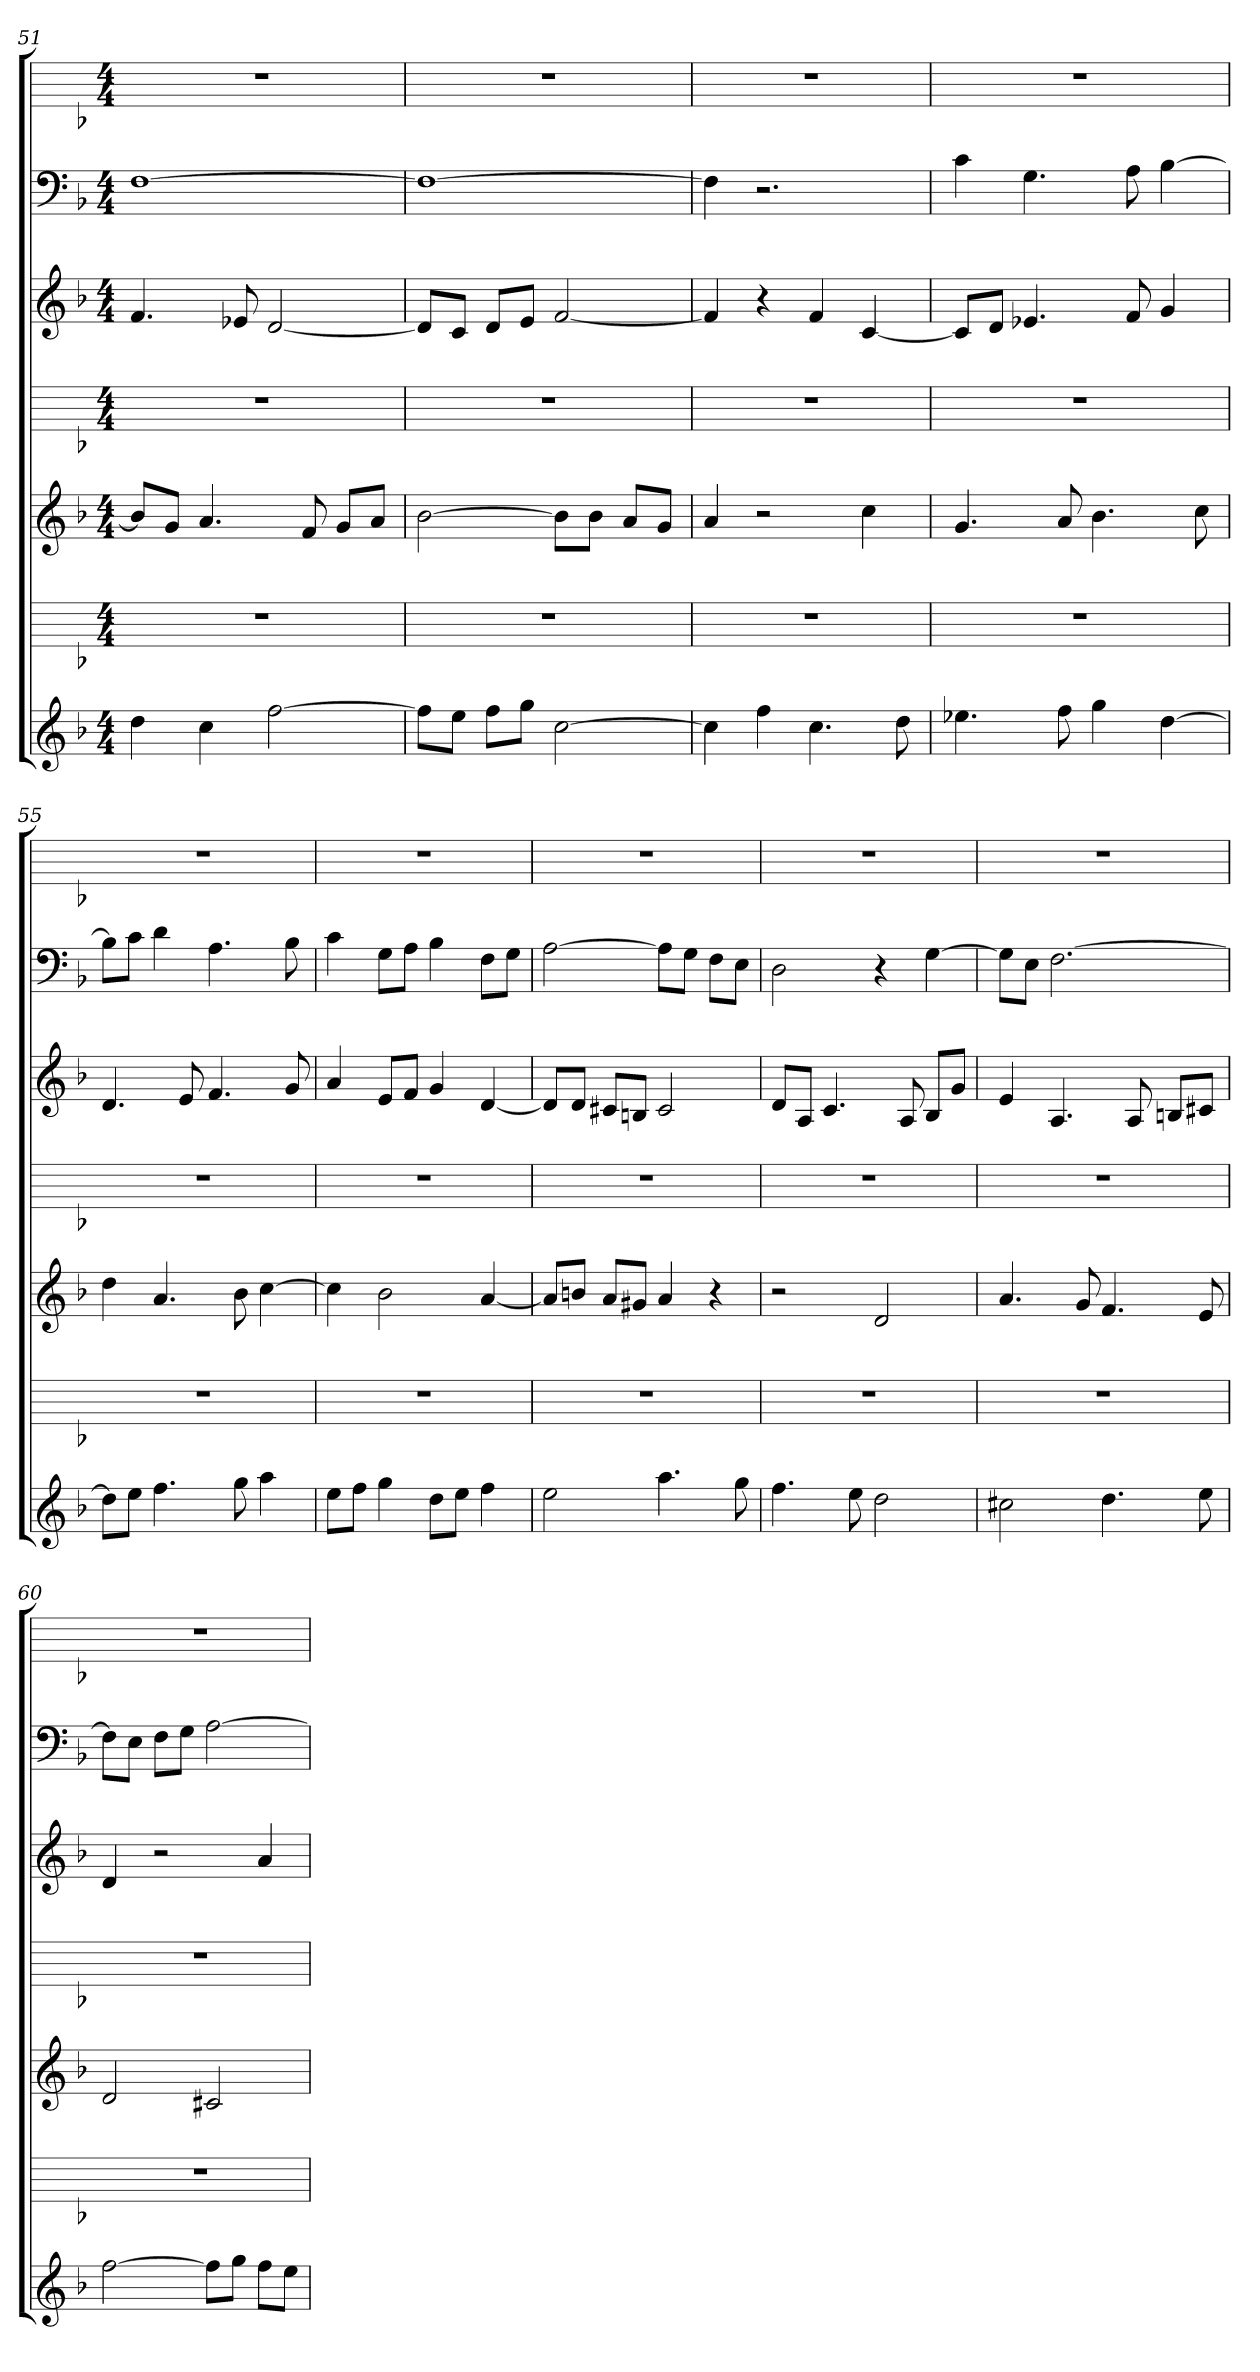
**kern	**kern	**kern	**kern	**kern	**kern	**kern
*part7	*part6	*part5	*part4	*part3	*part2	*part1
*staff7	*staff6	*staff5	*staff4	*staff3	*staff2	*staff1
*k[b-]	*k[b-]	*k[b-]	*k[b-]	*k[b-]	*k[b-]	*k[b-]
*d:	*d:	*d:	*d:	*d:	*d:	*d:
*M4/4	*M4/4	*M4/4	*M4/4	*M4/4	*M4/4	*M4/4
=51	=51	=51	=51	=51	=51	=51
4dd	1r	8b-L]	1r	4.f	[1F	1r
.	.	8gJ	.	.	.	.
4cc	.	4.a	.	.	.	.
.	.	.	.	8e-X	.	.
[2ff	.	.	.	[2d	.	.
.	.	8f	.	.	.	.
.	.	8gL	.	.	.	.
.	.	8aJ	.	.	.	.
=52	=52	=52	=52	=52	=52	=52
8ffL]	1r	[2b-	1r	8dL]	1F_	1r
8eeJ	.	.	.	8cJ	.	.
8ffL	.	.	.	8dL	.	.
8ggJ	.	.	.	8eJ	.	.
[2cc	.	8b-L]	.	[2f	.	.
.	.	8b-J	.	.	.	.
.	.	8aL	.	.	.	.
.	.	8gJ	.	.	.	.
=53	=53	=53	=53	=53	=53	=53
4cc]	1r	4a	1r	4f]	4F]	1r
4ff	.	2r	.	4r	2.r	.
4.cc	.	.	.	4f	.	.
.	.	4cc	.	[4c	.	.
8dd	.	.	.	.	.	.
=54	=54	=54	=54	=54	=54	=54
4.ee-X	1r	4.g	1r	8cL]	4c	1r
.	.	.	.	8dJ	.	.
.	.	.	.	4.e-X	4.G	.
8ff	.	8a	.	.	.	.
4gg	.	4.b-	.	.	.	.
.	.	.	.	8f	8A	.
[4dd	.	.	.	4g	[4B-	.
.	.	8cc	.	.	.	.
=55	=55	=55	=55	=55	=55	=55
8ddL]	1r	4dd	1r	4.d	8B-L]	1r
8eeJ	.	.	.	.	8cJ	.
4.ff	.	4.a	.	.	4d	.
.	.	.	.	8e	.	.
.	.	.	.	4.f	4.A	.
8gg	.	8b-	.	.	.	.
4aa	.	[4cc	.	.	.	.
.	.	.	.	8g	8B-	.
=56	=56	=56	=56	=56	=56	=56
8eeL	1r	4cc]	1r	4a	4c	1r
8ffJ	.	.	.	.	.	.
4gg	.	2b-	.	8eL	8GL	.
.	.	.	.	8fJ	8AJ	.
8ddL	.	.	.	4g	4B-	.
8eeJ	.	.	.	.	.	.
4ff	.	[4a	.	[4d	8FL	.
.	.	.	.	.	8GJ	.
=57	=57	=57	=57	=57	=57	=57
2ee	1r	8aL]	1r	8dL]	[2A	1r
.	.	8bnJ	.	8dJ	.	.
.	.	8aL	.	8c#XL	.	.
.	.	8g#XJ	.	8BnJ	.	.
4.aa	.	4a	.	2c#	8AL]	.
.	.	.	.	.	8GJ	.
.	.	4r	.	.	8FL	.
8gg	.	.	.	.	8EJ	.
=58	=58	=58	=58	=58	=58	=58
4.ff	1r	2r	1r	8dL	2D	1r
.	.	.	.	8AJ	.	.
.	.	.	.	4.c	.	.
8ee	.	.	.	.	.	.
2dd	.	2d	.	.	4r	.
.	.	.	.	8A	.	.
.	.	.	.	8B-L	[4G	.
.	.	.	.	8gJ	.	.
=59	=59	=59	=59	=59	=59	=59
2cc#X	1r	4.a	1r	4e	8GL]	1r
.	.	.	.	.	8EJ	.
.	.	.	.	4.A	[2.F	.
.	.	8g	.	.	.	.
4.dd	.	4.f	.	.	.	.
.	.	.	.	8A	.	.
.	.	.	.	8BnL	.	.
8ee	.	8e	.	8c#XJ	.	.
=60	=60	=60	=60	=60	=60	=60
[2ff	1r	2d	1r	4d	8FL]	1r
.	.	.	.	.	8EJ	.
.	.	.	.	2r	8FL	.
.	.	.	.	.	8GJ	.
8ffL]	.	2c#X	.	.	[2A	.
8ggJ	.	.	.	.	.	.
8ffL	.	.	.	4a	.	.
8eeJ	.	.	.	.	.	.
=	=	=	=	=	=	=
*-	*-	*-	*-	*-	*-	*-
